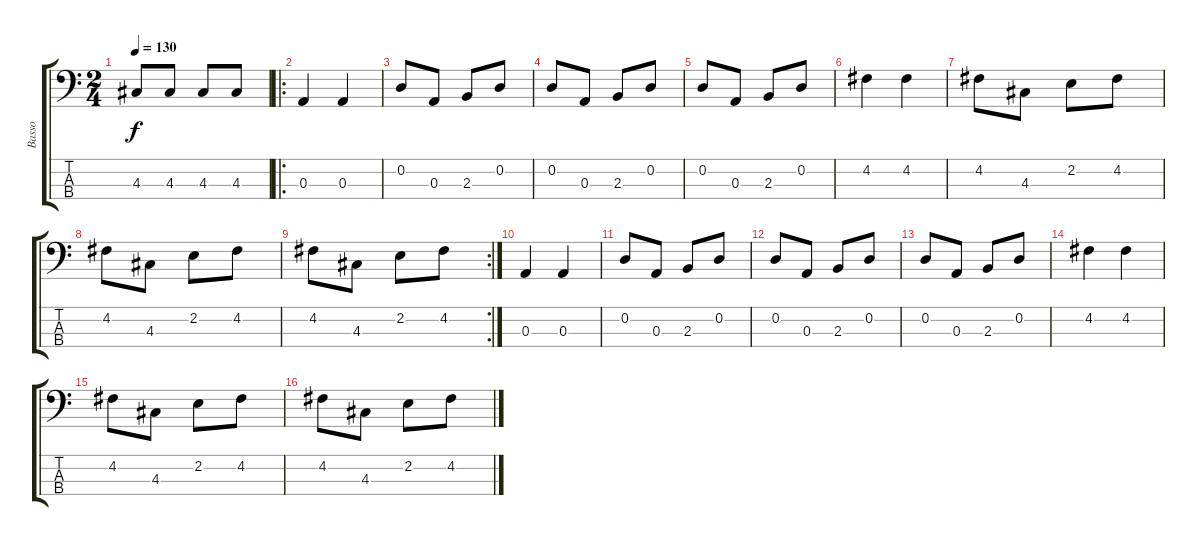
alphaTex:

\track ("Basso" "Basso") {instrument electricbassfinger}
\staff {score tabs}
\tuning (G2 D2 A1 E1) {hide}
\ts (2 4)
\tempo 130
\clef f4
\ks c
4.3.8{dy f} 4.3.8 4.3.8 4.3.8 |
\ro
0.3.4 0.3.4 |
0.2.8 0.3.8 2.3.8 0.2.8 |
0.2.8 0.3.8 2.3.8 0.2.8 |
0.2.8 0.3.8 2.3.8 0.2.8 |
4.2.4 4.2.4 |
4.2.8 4.3.8 2.2.8 4.2.8 |
4.2.8 4.3.8 2.2.8 4.2.8 |
\rc 2
4.2.8 4.3.8 2.2.8 4.2.8 |
0.3.4 0.3.4 |
0.2.8 0.3.8 2.3.8 0.2.8 |
0.2.8 0.3.8 2.3.8 0.2.8 |
0.2.8 0.3.8 2.3.8 0.2.8 |
4.2.4 4.2.4 |
4.2.8 4.3.8 2.2.8 4.2.8 |
4.2.8 4.3.8 2.2.8 4.2.8
